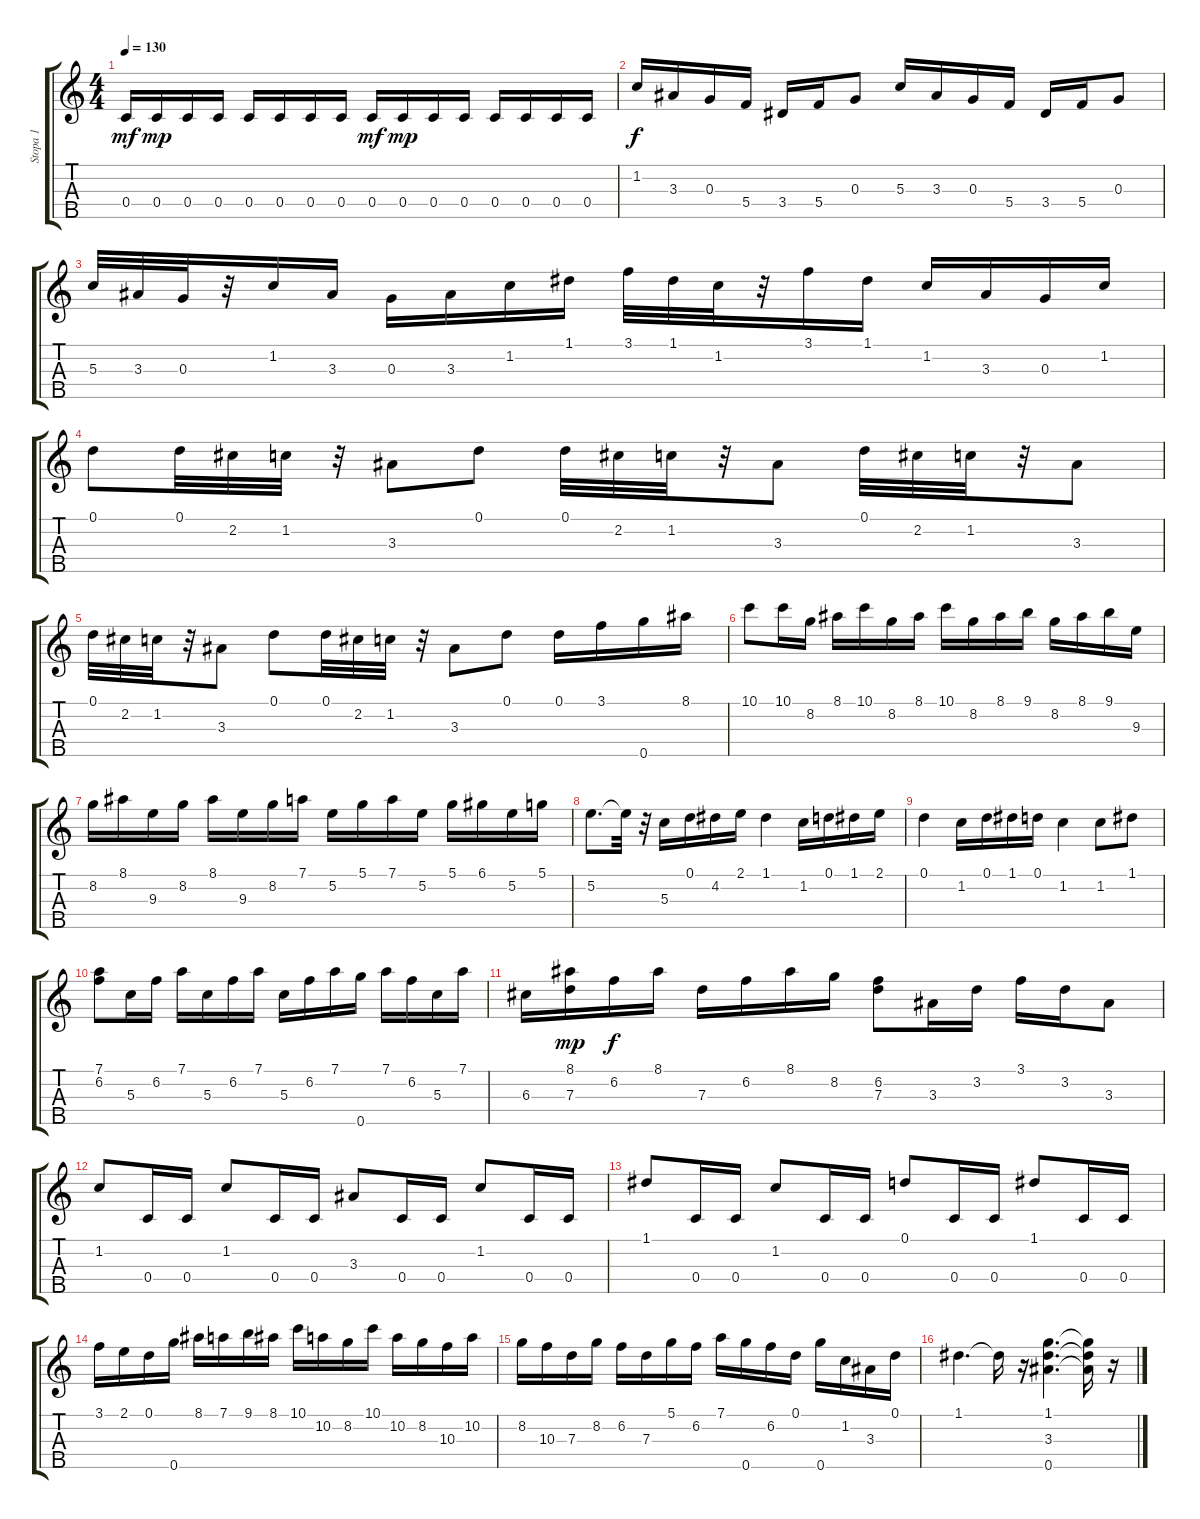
\track ("Stopa 1" "Stopa 1") {instrument banjo}
\staff {score tabs}
\tuning (D4 B3 G3 C3 G4) {hide}
\displaytranspose 12
\ts (4 4)
\tempo 130
\clef g2
\ks c
0.4.16{dy mf} 0.4.16{dy mp} 0.4.16 0.4.16 0.4.16 0.4.16 0.4.16 0.4.16 0.4.16{dy mf} 0.4.16{dy mp} 0.4.16 0.4.16 0.4.16 0.4.16 0.4.16 0.4.16 |
1.2.16{dy f} 3.3.16 0.3.16 5.4.16 3.4.16 5.4.16 0.3.8 5.3.16 3.3.16 0.3.16 5.4.16 3.4.16 5.4.16 0.3.8 |
5.3.32 3.3.32 0.3.32 r.32 1.2.16 3.3.16 0.3.16 3.3.16 1.2.16 1.1.16 3.1.32 1.1.32 1.2.32 r.32 3.1.16 1.1.16 1.2.16 3.3.16 0.3.16 1.2.16 |
0.1.8 0.1.32 2.2.32 1.2.32 r.32 3.3.8 0.1.8 0.1.32 2.2.32 1.2.32 r.32 3.3.8 0.1.32 2.2.32 1.2.32 r.32 3.3.8 |
0.1.32 2.2.32 1.2.32 r.32 3.3.8 0.1.8 0.1.32 2.2.32 1.2.32 r.32 3.3.8 0.1.8 0.1.16 3.1.16 0.5.16 8.1.16 |
10.1.8 10.1.16 8.2.16 8.1.16 10.1.16 8.2.16 8.1.16 10.1.16 8.2.16 8.1.16 9.1.16 8.2.16 8.1.16 9.1.16 9.3.16 |
8.2.16 8.1.16 9.3.16 8.2.16 8.1.16 9.3.16 8.2.16 7.1.16 5.2.16 5.1.16 7.1.16 5.2.16 5.1.16 6.1.16 5.2.16 5.1.16 |
5.2.8{d} 5.2{t}.32 r.32 5.3.16 0.1.16 4.2.16 2.1.16 1.1.4 1.2.16 0.1.16 1.1.16 2.1.16 |
0.1.4 1.2.16 0.1.16 1.1.16 0.1.16 1.2.4 1.2.8 1.1.8 |
(7.1 6.2).8{volume 11} 5.3.16{volume 10} 6.2.16 7.1.16 5.3.16 6.2.16 7.1.16 5.3.16 6.2.16 7.1.16 0.5.16 7.1.16 6.2.16 5.3.16 7.1.16 |
6.3.16 (8.1 7.3).16{dy mp} 6.2.16{dy f} 8.1.16 7.3.16 6.2.16 8.1.16 8.2.16 (6.2 7.3).8 3.3.16 3.2.16 3.1.16 3.2.16 3.3.8 |
1.2.8{volume 12} 0.4.16{volume 12} 0.4.16 1.2.8 0.4.16 0.4.16 3.3.8 0.4.16 0.4.16 1.2.8 0.4.16 0.4.16 |
1.1.8 0.4.16 0.4.16 1.2.8 0.4.16 0.4.16 0.1.8 0.4.16 0.4.16 1.1.8 0.4.16 0.4.16 |
3.1.16{volume 10} 2.1.16{volume 8} 0.1.16 0.5.16 8.1.16 7.1.16 9.1.16 8.1.16 10.1.16 10.2.16 8.2.16 10.1.16 10.2.16 8.2.16 10.3.16 10.2.16 |
8.2.16 10.3.16 7.3.16 8.2.16 6.2.16 7.3.16 5.1.16 6.2.16 7.1.16 0.5.16 6.2.16 0.1.16 0.5.16 1.2.16 3.3.16 0.1.16 |
1.1.4{d} 1.1{t}.16 r.16 (1.1 3.3 0.5).4{d} (1.1{t} 3.3{t} 0.5{t}).16 r.16
